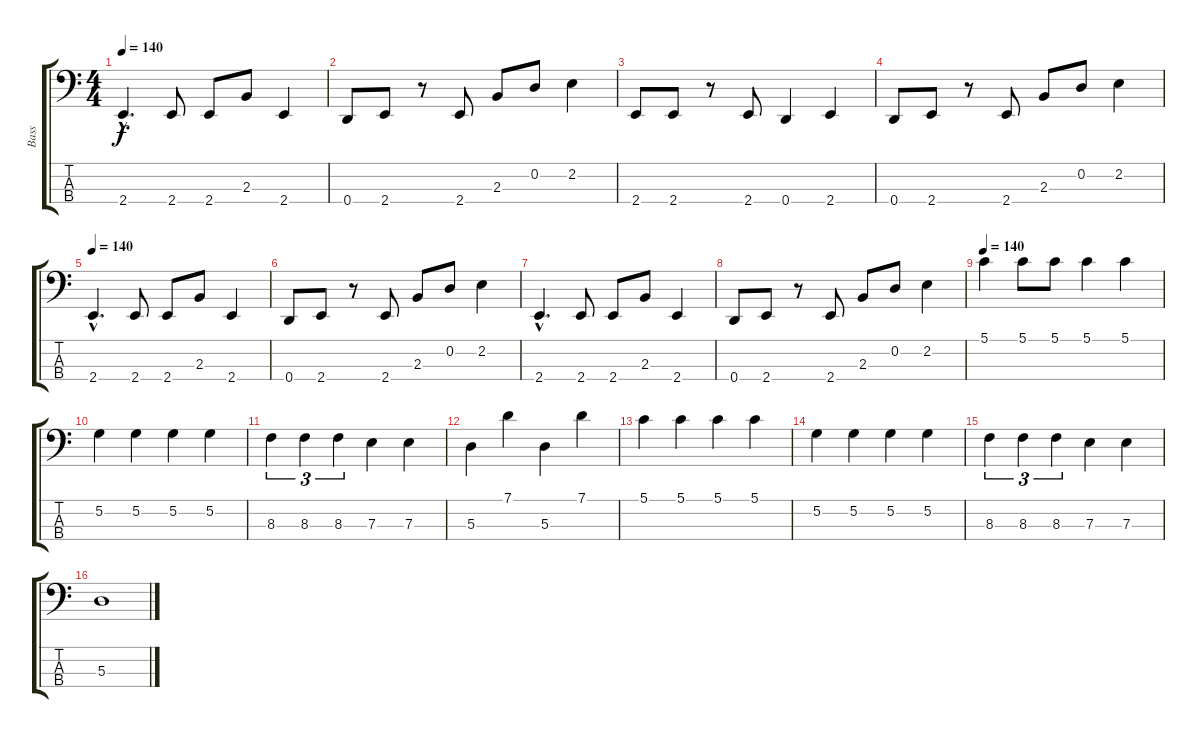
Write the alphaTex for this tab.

\track ("Bass" "Bass") {instrument electricbasspick}
\staff {score tabs}
\tuning (G2 D2 A1 D1) {hide}
\ts (4 4)
\tempo 140
\clef f4
\ks c
2.4{hac}.4{d dy f} 2.4.8 2.4.8 2.3.8 2.4.4 |
0.4.8 2.4.8 r.8 2.4.8 2.3.8 0.2.8 2.2.4 |
2.4.8 2.4.8 r.8 2.4.8 0.4.4 2.4.4 |
0.4.8 2.4.8 r.8 2.4.8 2.3.8 0.2.8 2.2.4 |
\tempo 140
2.4{hac}.4{d} 2.4.8 2.4.8 2.3.8 2.4.4 |
0.4.8 2.4.8 r.8 2.4.8 2.3.8 0.2.8 2.2.4 |
2.4{hac}.4{d} 2.4.8 2.4.8 2.3.8 2.4.4 |
0.4.8 2.4.8 r.8 2.4.8 2.3.8 0.2.8 2.2.4 |
\tempo 140
5.1.4 5.1.8 5.1.8 5.1.4 5.1.4 |
5.2.4 5.2.4 5.2.4 5.2.4 |
8.3.4{tu (3 2)} 8.3.4{tu (3 2)} 8.3.4{tu (3 2)} 7.3.4 7.3.4 |
5.3.4 7.1.4 5.3.4 7.1.4 |
5.1.4 5.1.4 5.1.4 5.1.4 |
5.2.4 5.2.4 5.2.4 5.2.4 |
8.3.4{tu (3 2)} 8.3.4{tu (3 2)} 8.3.4{tu (3 2)} 7.3.4 7.3.4 |
5.3.1
